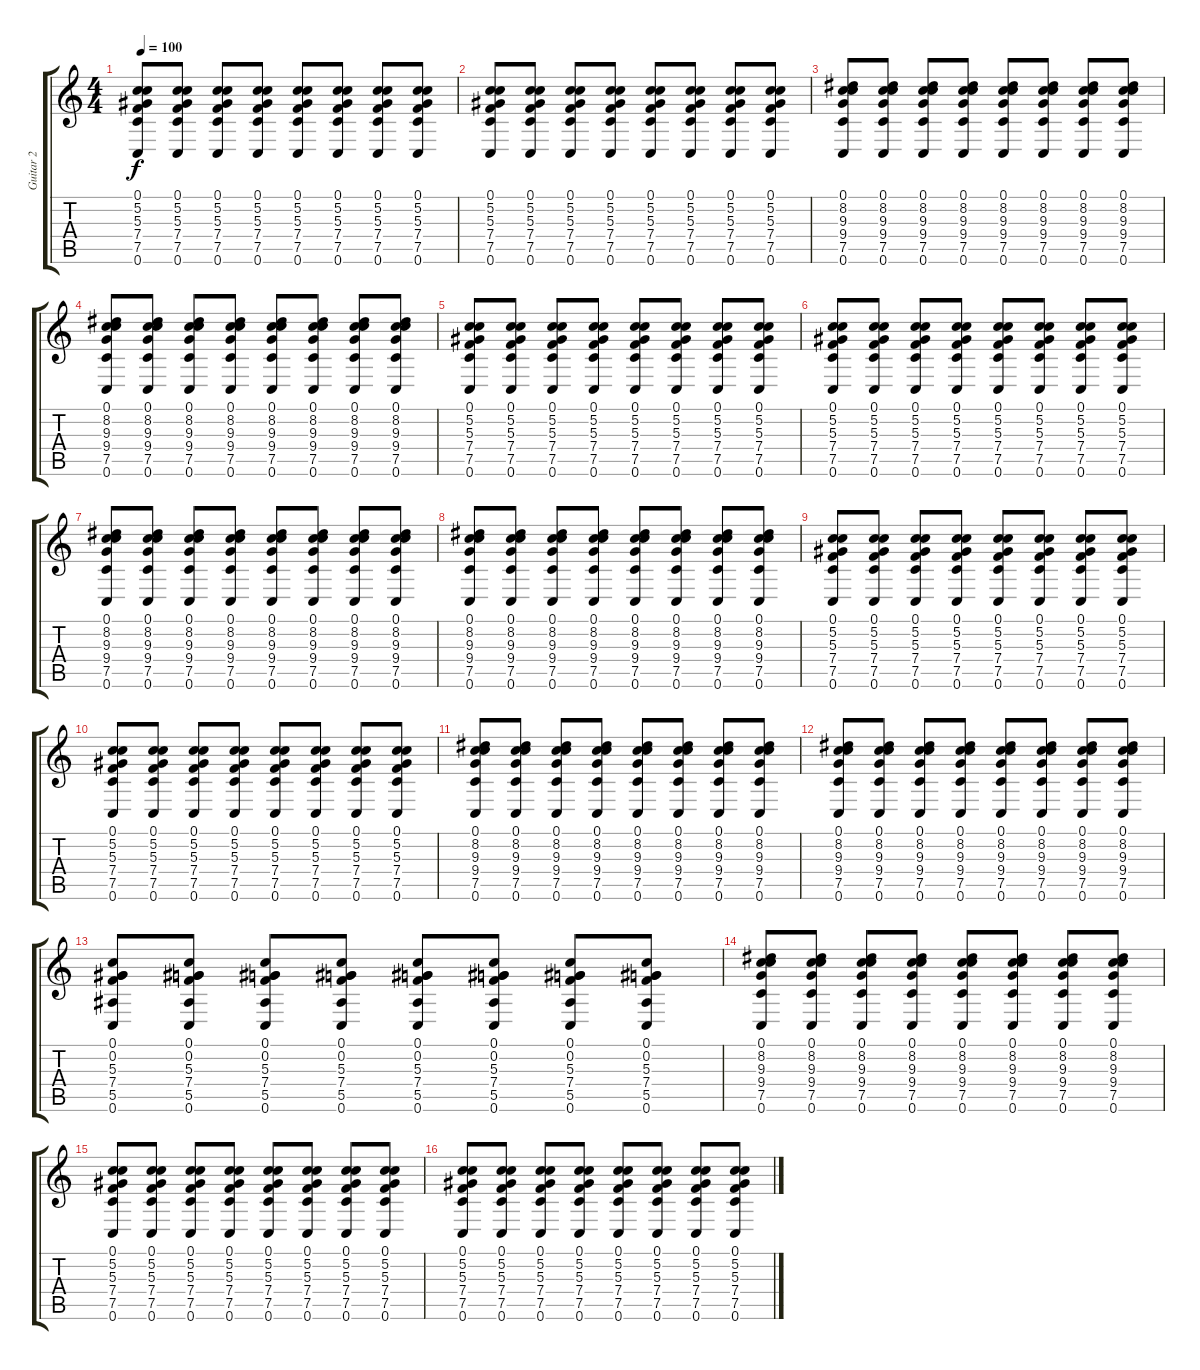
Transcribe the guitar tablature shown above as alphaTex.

\track ("Guitar 2" "Guitar 2") {instrument distortionguitar}
\staff {score tabs}
\tuning (C4 G3 Eb3 Bb2 F2 C2) {hide}
\ts (4 4)
\tempo 100
\clef g2
\ks c
(0.1 5.2 5.3 7.4 7.5 0.6).8{dy f} (0.1 5.2 5.3 7.4 7.5 0.6).8 (0.1 5.2 5.3 7.4 7.5 0.6).8 (0.1 5.2 5.3 7.4 7.5 0.6).8 (0.1 5.2 5.3 7.4 7.5 0.6).8 (0.1 5.2 5.3 7.4 7.5 0.6).8 (0.1 5.2 5.3 7.4 7.5 0.6).8 (0.1 5.2 5.3 7.4 7.5 0.6).8 |
(0.1 5.2 5.3 7.4 7.5 0.6).8 (0.1 5.2 5.3 7.4 7.5 0.6).8 (0.1 5.2 5.3 7.4 7.5 0.6).8 (0.1 5.2 5.3 7.4 7.5 0.6).8 (0.1 5.2 5.3 7.4 7.5 0.6).8 (0.1 5.2 5.3 7.4 7.5 0.6).8 (0.1 5.2 5.3 7.4 7.5 0.6).8 (0.1 5.2 5.3 7.4 7.5 0.6).8 |
(0.1 8.2 9.3 9.4 7.5 0.6).8 (0.1 8.2 9.3 9.4 7.5 0.6).8 (0.1 8.2 9.3 9.4 7.5 0.6).8 (0.1 8.2 9.3 9.4 7.5 0.6).8 (0.1 8.2 9.3 9.4 7.5 0.6).8 (0.1 8.2 9.3 9.4 7.5 0.6).8 (0.1 8.2 9.3 9.4 7.5 0.6).8 (0.1 8.2 9.3 9.4 7.5 0.6).8 |
(0.1 8.2 9.3 9.4 7.5 0.6).8 (0.1 8.2 9.3 9.4 7.5 0.6).8 (0.1 8.2 9.3 9.4 7.5 0.6).8 (0.1 8.2 9.3 9.4 7.5 0.6).8 (0.1 8.2 9.3 9.4 7.5 0.6).8 (0.1 8.2 9.3 9.4 7.5 0.6).8 (0.1 8.2 9.3 9.4 7.5 0.6).8 (0.1 8.2 9.3 9.4 7.5 0.6).8 |
(0.1 5.2 5.3 7.4 7.5 0.6).8 (0.1 5.2 5.3 7.4 7.5 0.6).8 (0.1 5.2 5.3 7.4 7.5 0.6).8 (0.1 5.2 5.3 7.4 7.5 0.6).8 (0.1 5.2 5.3 7.4 7.5 0.6).8 (0.1 5.2 5.3 7.4 7.5 0.6).8 (0.1 5.2 5.3 7.4 7.5 0.6).8 (0.1 5.2 5.3 7.4 7.5 0.6).8 |
(0.1 5.2 5.3 7.4 7.5 0.6).8 (0.1 5.2 5.3 7.4 7.5 0.6).8 (0.1 5.2 5.3 7.4 7.5 0.6).8 (0.1 5.2 5.3 7.4 7.5 0.6).8 (0.1 5.2 5.3 7.4 7.5 0.6).8 (0.1 5.2 5.3 7.4 7.5 0.6).8 (0.1 5.2 5.3 7.4 7.5 0.6).8 (0.1 5.2 5.3 7.4 7.5 0.6).8 |
(0.1 8.2 9.3 9.4 7.5 0.6).8 (0.1 8.2 9.3 9.4 7.5 0.6).8 (0.1 8.2 9.3 9.4 7.5 0.6).8 (0.1 8.2 9.3 9.4 7.5 0.6).8 (0.1 8.2 9.3 9.4 7.5 0.6).8 (0.1 8.2 9.3 9.4 7.5 0.6).8 (0.1 8.2 9.3 9.4 7.5 0.6).8 (0.1 8.2 9.3 9.4 7.5 0.6).8 |
(0.1 8.2 9.3 9.4 7.5 0.6).8 (0.1 8.2 9.3 9.4 7.5 0.6).8 (0.1 8.2 9.3 9.4 7.5 0.6).8 (0.1 8.2 9.3 9.4 7.5 0.6).8 (0.1 8.2 9.3 9.4 7.5 0.6).8 (0.1 8.2 9.3 9.4 7.5 0.6).8 (0.1 8.2 9.3 9.4 7.5 0.6).8 (0.1 8.2 9.3 9.4 7.5 0.6).8 |
(0.1 5.2 5.3 7.4 7.5 0.6).8 (0.1 5.2 5.3 7.4 7.5 0.6).8 (0.1 5.2 5.3 7.4 7.5 0.6).8 (0.1 5.2 5.3 7.4 7.5 0.6).8 (0.1 5.2 5.3 7.4 7.5 0.6).8 (0.1 5.2 5.3 7.4 7.5 0.6).8 (0.1 5.2 5.3 7.4 7.5 0.6).8 (0.1 5.2 5.3 7.4 7.5 0.6).8 |
(0.1 5.2 5.3 7.4 7.5 0.6).8 (0.1 5.2 5.3 7.4 7.5 0.6).8 (0.1 5.2 5.3 7.4 7.5 0.6).8 (0.1 5.2 5.3 7.4 7.5 0.6).8 (0.1 5.2 5.3 7.4 7.5 0.6).8 (0.1 5.2 5.3 7.4 7.5 0.6).8 (0.1 5.2 5.3 7.4 7.5 0.6).8 (0.1 5.2 5.3 7.4 7.5 0.6).8 |
(0.1 8.2 9.3 9.4 7.5 0.6).8 (0.1 8.2 9.3 9.4 7.5 0.6).8 (0.1 8.2 9.3 9.4 7.5 0.6).8 (0.1 8.2 9.3 9.4 7.5 0.6).8 (0.1 8.2 9.3 9.4 7.5 0.6).8 (0.1 8.2 9.3 9.4 7.5 0.6).8 (0.1 8.2 9.3 9.4 7.5 0.6).8 (0.1 8.2 9.3 9.4 7.5 0.6).8 |
(0.1 8.2 9.3 9.4 7.5 0.6).8 (0.1 8.2 9.3 9.4 7.5 0.6).8 (0.1 8.2 9.3 9.4 7.5 0.6).8 (0.1 8.2 9.3 9.4 7.5 0.6).8 (0.1 8.2 9.3 9.4 7.5 0.6).8 (0.1 8.2 9.3 9.4 7.5 0.6).8 (0.1 8.2 9.3 9.4 7.5 0.6).8 (0.1 8.2 9.3 9.4 7.5 0.6).8 |
(0.1 0.2 5.3 7.4 5.5 0.6).8 (0.1 0.2 5.3 7.4 5.5 0.6).8 (0.1 0.2 5.3 7.4 5.5 0.6).8 (0.1 0.2 5.3 7.4 5.5 0.6).8 (0.1 0.2 5.3 7.4 5.5 0.6).8 (0.1 0.2 5.3 7.4 5.5 0.6).8 (0.1 0.2 5.3 7.4 5.5 0.6).8 (0.1 0.2 5.3 7.4 5.5 0.6).8 |
(0.1 8.2 9.3 9.4 7.5 0.6).8 (0.1 8.2 9.3 9.4 7.5 0.6).8 (0.1 8.2 9.3 9.4 7.5 0.6).8 (0.1 8.2 9.3 9.4 7.5 0.6).8 (0.1 8.2 9.3 9.4 7.5 0.6).8 (0.1 8.2 9.3 9.4 7.5 0.6).8 (0.1 8.2 9.3 9.4 7.5 0.6).8 (0.1 8.2 9.3 9.4 7.5 0.6).8 |
(0.1 5.2 5.3 7.4 7.5 0.6).8 (0.1 5.2 5.3 7.4 7.5 0.6).8 (0.1 5.2 5.3 7.4 7.5 0.6).8 (0.1 5.2 5.3 7.4 7.5 0.6).8 (0.1 5.2 5.3 7.4 7.5 0.6).8 (0.1 5.2 5.3 7.4 7.5 0.6).8 (0.1 5.2 5.3 7.4 7.5 0.6).8 (0.1 5.2 5.3 7.4 7.5 0.6).8 |
(0.1 5.2 5.3 7.4 7.5 0.6).8 (0.1 5.2 5.3 7.4 7.5 0.6).8 (0.1 5.2 5.3 7.4 7.5 0.6).8 (0.1 5.2 5.3 7.4 7.5 0.6).8 (0.1 5.2 5.3 7.4 7.5 0.6).8 (0.1 5.2 5.3 7.4 7.5 0.6).8 (0.1 5.2 5.3 7.4 7.5 0.6).8 (0.1 5.2 5.3 7.4 7.5 0.6).8
